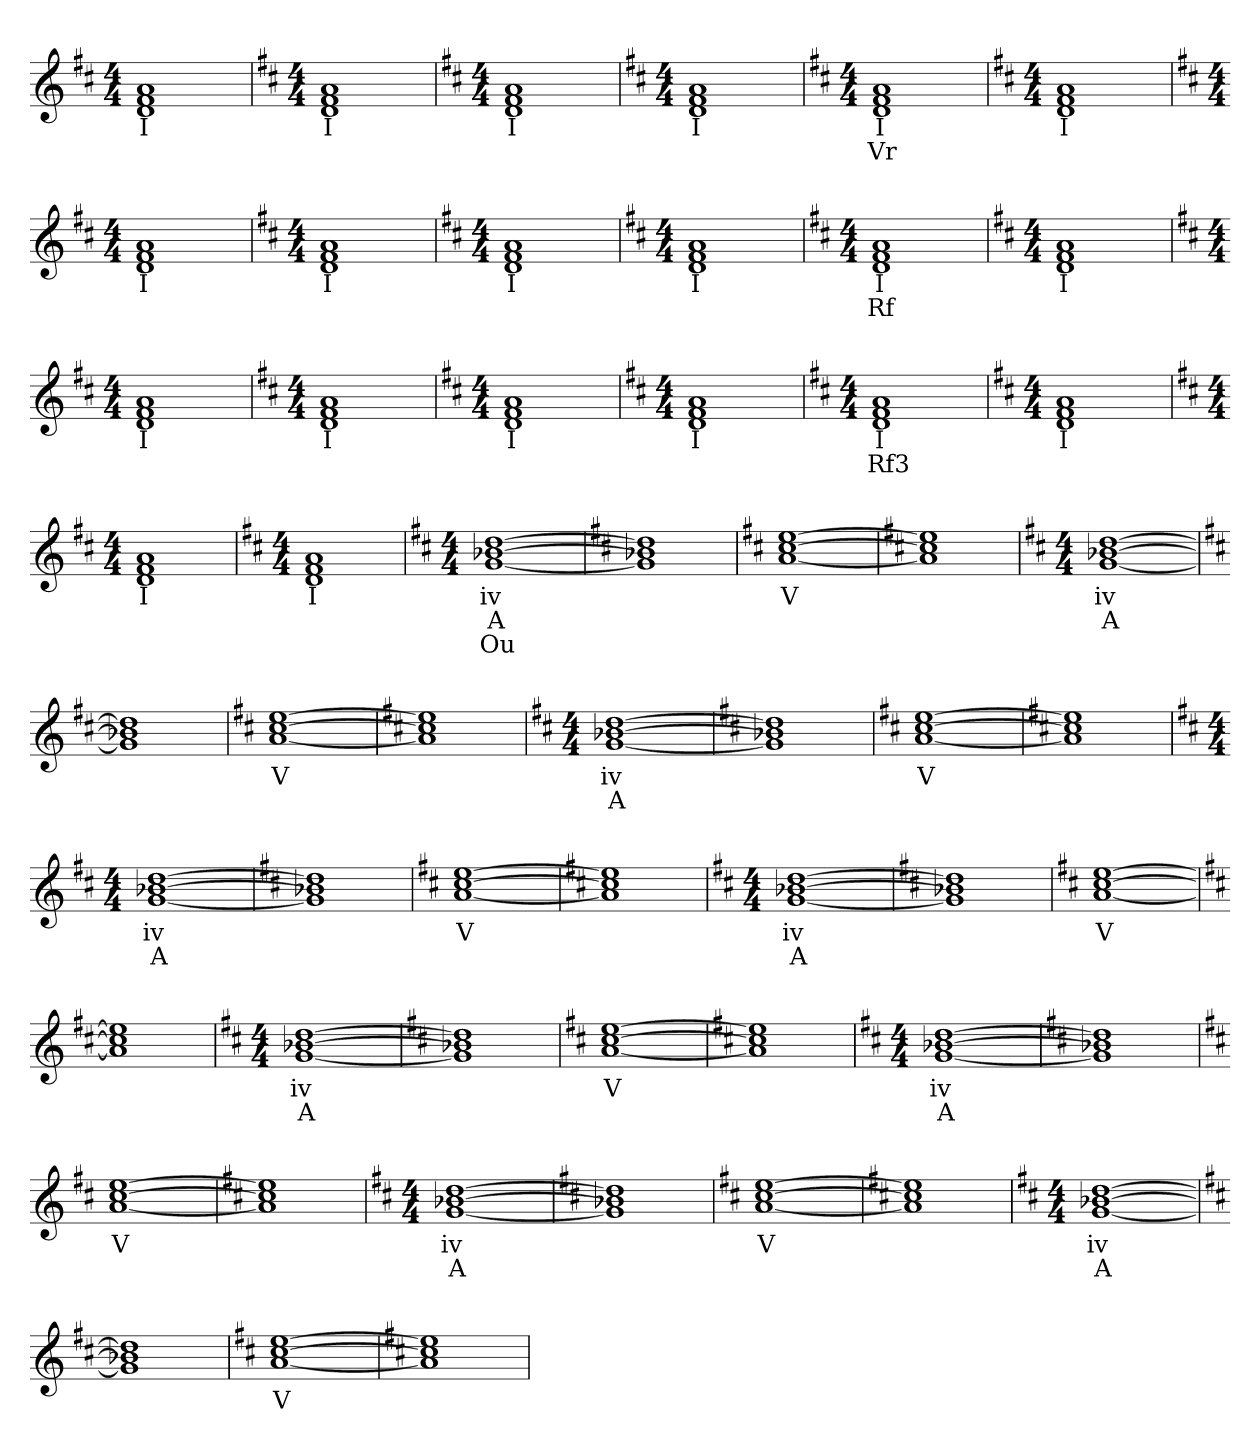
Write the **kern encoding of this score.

**kern	**text	**text	**text
*part1	*part1	*part1	*part1
*staff1	*staff1	*staff1	*staff1
*k[f#c#]	*	*	*
*D:	*	*	*
*M4/4	*	*	*
=	=	=	=
1d 1f# 1a	I	.	.
=	=	=	=
*k[f#c#]	*	*	*
*D:	*	*	*
*M4/4	*	*	*
1d 1f# 1a	I	.	.
=	=	=	=
*k[f#c#]	*	*	*
*D:	*	*	*
*M4/4	*	*	*
1d 1f# 1a	I	.	.
=	=	=	=
*k[f#c#]	*	*	*
*D:	*	*	*
*M4/4	*	*	*
1d 1f# 1a	I	.	.
=	=	=	=
*k[f#c#]	*	*	*
*D:	*	*	*
*M4/4	*	*	*
1d 1f# 1a	I	Vr	.
=	=	=	=
*k[f#c#]	*	*	*
*D:	*	*	*
*M4/4	*	*	*
1d 1f# 1a	I	.	.
=	=	=	=
*k[f#c#]	*	*	*
*D:	*	*	*
*M4/4	*	*	*
1d 1f# 1a	I	.	.
=	=	=	=
*k[f#c#]	*	*	*
*D:	*	*	*
*M4/4	*	*	*
1d 1f# 1a	I	.	.
=	=	=	=
*k[f#c#]	*	*	*
*D:	*	*	*
*M4/4	*	*	*
1d 1f# 1a	I	.	.
=	=	=	=
*k[f#c#]	*	*	*
*D:	*	*	*
*M4/4	*	*	*
1d 1f# 1a	I	.	.
=	=	=	=
*k[f#c#]	*	*	*
*D:	*	*	*
*M4/4	*	*	*
1d 1f# 1a	I	Rf	.
=	=	=	=
*k[f#c#]	*	*	*
*D:	*	*	*
*M4/4	*	*	*
1d 1f# 1a	I	.	.
=	=	=	=
*k[f#c#]	*	*	*
*D:	*	*	*
*M4/4	*	*	*
1d 1f# 1a	I	.	.
=	=	=	=
*k[f#c#]	*	*	*
*D:	*	*	*
*M4/4	*	*	*
1d 1f# 1a	I	.	.
=	=	=	=
*k[f#c#]	*	*	*
*D:	*	*	*
*M4/4	*	*	*
1d 1f# 1a	I	.	.
=	=	=	=
*k[f#c#]	*	*	*
*D:	*	*	*
*M4/4	*	*	*
1d 1f# 1a	I	.	.
=	=	=	=
*k[f#c#]	*	*	*
*D:	*	*	*
*M4/4	*	*	*
1d 1f# 1a	I	Rf3	.
=	=	=	=
*k[f#c#]	*	*	*
*D:	*	*	*
*M4/4	*	*	*
1d 1f# 1a	I	.	.
=	=	=	=
*k[f#c#]	*	*	*
*D:	*	*	*
*M4/4	*	*	*
1d 1f# 1a	I	.	.
=	=	=	=
*k[f#c#]	*	*	*
*D:	*	*	*
*M4/4	*	*	*
1d 1f# 1a	I	.	.
=	=	=	=
*k[f#c#]	*	*	*
*D:	*	*	*
*M4/4	*	*	*
[1g [1b-X [1dd	iv	A	Ou
=	=	=	=
*k[f#c#]	*	*	*
*D:	*	*	*
1g] 1b-X] 1dd]	.	.	.
=	=	=	=
*k[f#c#]	*	*	*
*D:	*	*	*
[1a [1cc# [1ee	V	.	.
=	=	=	=
*k[f#c#]	*	*	*
*D:	*	*	*
1a] 1cc#] 1ee]	.	.	.
=	=	=	=
*k[f#c#]	*	*	*
*D:	*	*	*
*M4/4	*	*	*
[1g [1b-X [1dd	iv	A	.
=	=	=	=
*k[f#c#]	*	*	*
*D:	*	*	*
1g] 1b-X] 1dd]	.	.	.
=	=	=	=
*k[f#c#]	*	*	*
*D:	*	*	*
[1a [1cc# [1ee	V	.	.
=	=	=	=
*k[f#c#]	*	*	*
*D:	*	*	*
1a] 1cc#] 1ee]	.	.	.
=	=	=	=
*k[f#c#]	*	*	*
*D:	*	*	*
*M4/4	*	*	*
[1g [1b-X [1dd	iv	A	.
=	=	=	=
*k[f#c#]	*	*	*
*D:	*	*	*
1g] 1b-X] 1dd]	.	.	.
=	=	=	=
*k[f#c#]	*	*	*
*D:	*	*	*
[1a [1cc# [1ee	V	.	.
=	=	=	=
*k[f#c#]	*	*	*
*D:	*	*	*
1a] 1cc#] 1ee]	.	.	.
=	=	=	=
*k[f#c#]	*	*	*
*D:	*	*	*
*M4/4	*	*	*
[1g [1b-X [1dd	iv	A	.
=	=	=	=
*k[f#c#]	*	*	*
*D:	*	*	*
1g] 1b-X] 1dd]	.	.	.
=	=	=	=
*k[f#c#]	*	*	*
*D:	*	*	*
[1a [1cc# [1ee	V	.	.
=	=	=	=
*k[f#c#]	*	*	*
*D:	*	*	*
1a] 1cc#] 1ee]	.	.	.
=	=	=	=
*k[f#c#]	*	*	*
*D:	*	*	*
*M4/4	*	*	*
[1g [1b-X [1dd	iv	A	.
=	=	=	=
*k[f#c#]	*	*	*
*D:	*	*	*
1g] 1b-X] 1dd]	.	.	.
=	=	=	=
*k[f#c#]	*	*	*
*D:	*	*	*
[1a [1cc# [1ee	V	.	.
=	=	=	=
*k[f#c#]	*	*	*
*D:	*	*	*
1a] 1cc#] 1ee]	.	.	.
=	=	=	=
*k[f#c#]	*	*	*
*D:	*	*	*
*M4/4	*	*	*
[1g [1b-X [1dd	iv	A	.
=	=	=	=
*k[f#c#]	*	*	*
*D:	*	*	*
1g] 1b-X] 1dd]	.	.	.
=	=	=	=
*k[f#c#]	*	*	*
*D:	*	*	*
[1a [1cc# [1ee	V	.	.
=	=	=	=
*k[f#c#]	*	*	*
*D:	*	*	*
1a] 1cc#] 1ee]	.	.	.
=	=	=	=
*k[f#c#]	*	*	*
*D:	*	*	*
*M4/4	*	*	*
[1g [1b-X [1dd	iv	A	.
=	=	=	=
*k[f#c#]	*	*	*
*D:	*	*	*
1g] 1b-X] 1dd]	.	.	.
=	=	=	=
*k[f#c#]	*	*	*
*D:	*	*	*
[1a [1cc# [1ee	V	.	.
=	=	=	=
*k[f#c#]	*	*	*
*D:	*	*	*
1a] 1cc#] 1ee]	.	.	.
=	=	=	=
*k[f#c#]	*	*	*
*D:	*	*	*
*M4/4	*	*	*
[1g [1b-X [1dd	iv	A	.
=	=	=	=
*k[f#c#]	*	*	*
*D:	*	*	*
1g] 1b-X] 1dd]	.	.	.
=	=	=	=
*k[f#c#]	*	*	*
*D:	*	*	*
[1a [1cc# [1ee	V	.	.
=	=	=	=
*k[f#c#]	*	*	*
*D:	*	*	*
1a] 1cc#] 1ee]	.	.	.
=	=	=	=
*k[f#c#]	*	*	*
*D:	*	*	*
*M4/4	*	*	*
[1g [1b-X [1dd	iv	A	.
=	=	=	=
*k[f#c#]	*	*	*
*D:	*	*	*
1g] 1b-X] 1dd]	.	.	.
=	=	=	=
*k[f#c#]	*	*	*
*D:	*	*	*
[1a [1cc# [1ee	V	.	.
=	=	=	=
*k[f#c#]	*	*	*
*D:	*	*	*
1a] 1cc#] 1ee]	.	.	.
=	=	=	=
*-	*-	*-	*-
